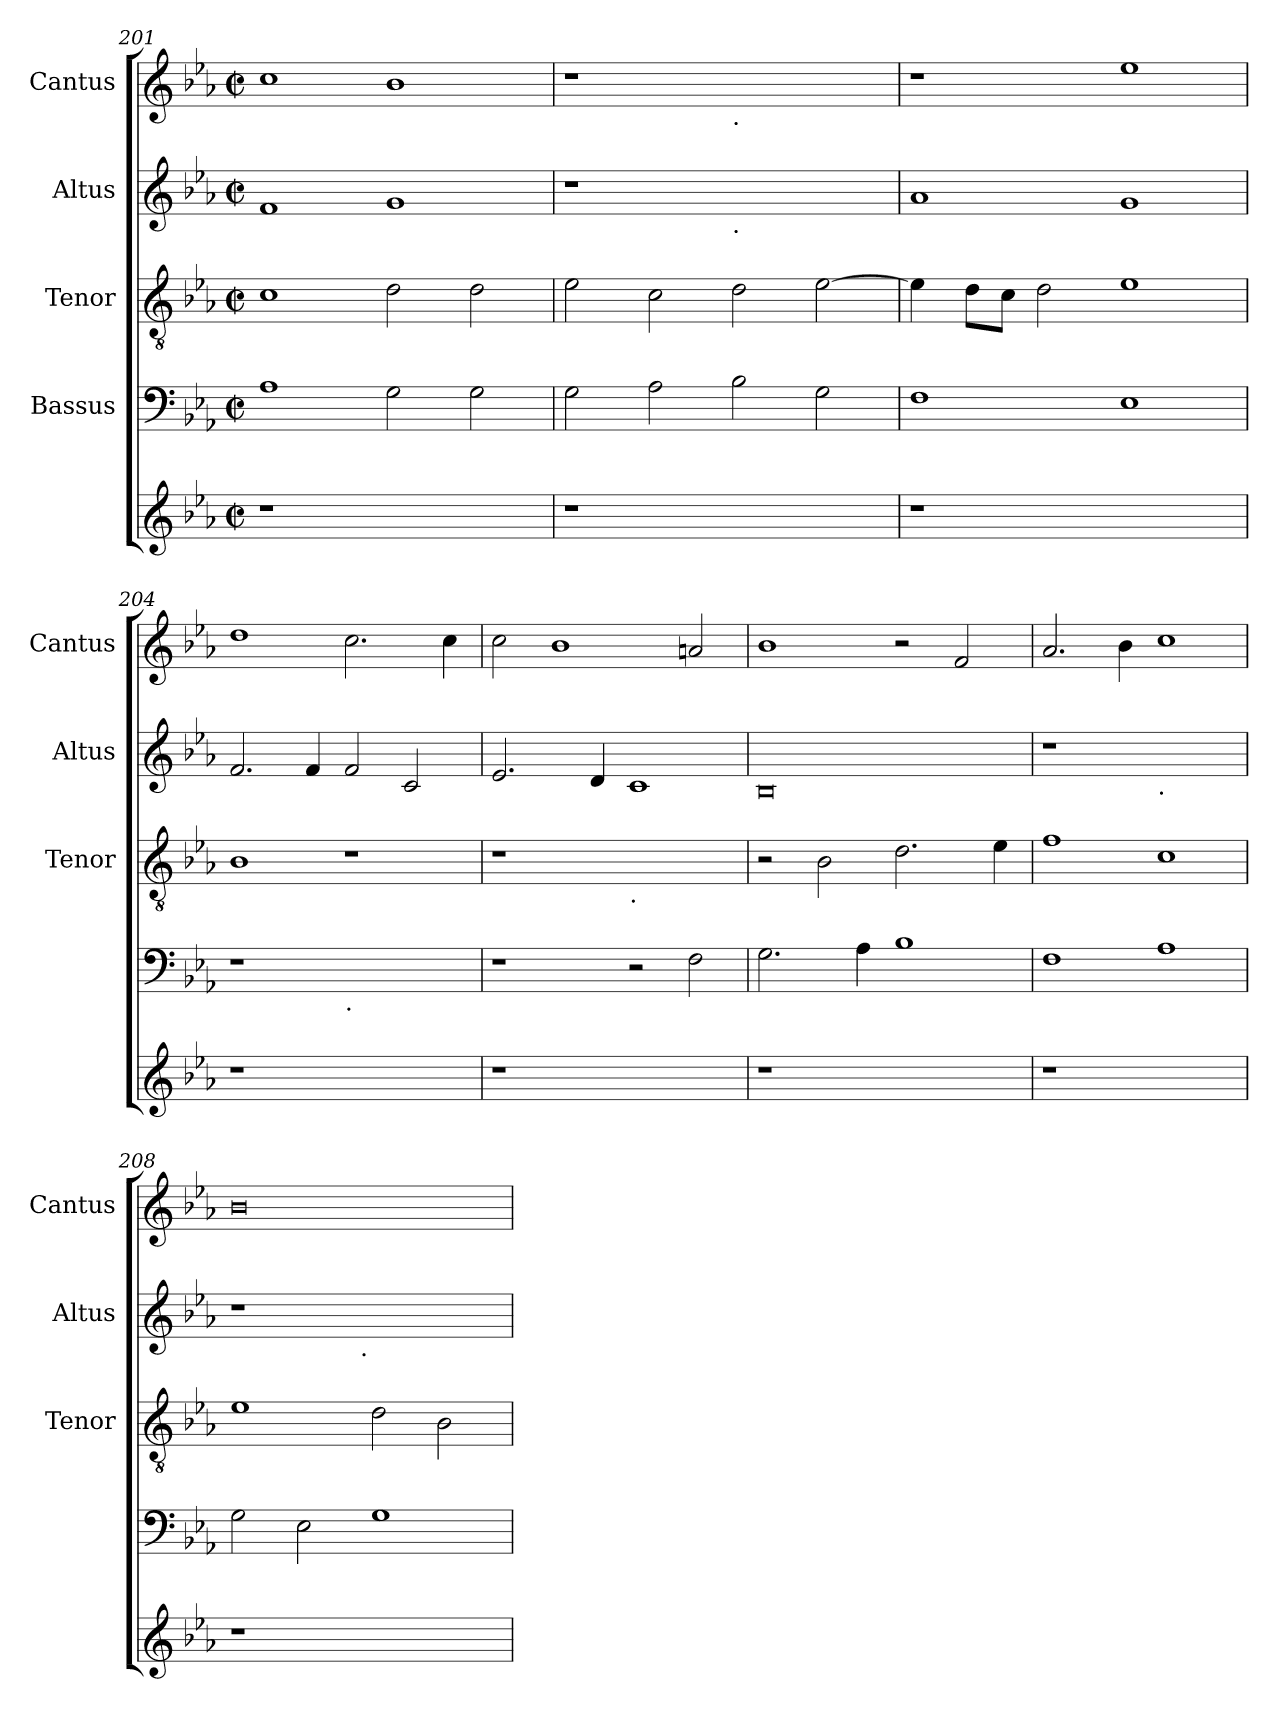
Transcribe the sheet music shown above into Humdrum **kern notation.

**kern	**kern	**kern	**kern	**kern
*part5	*part4	*part3	*part2	*part1
*staff5	*staff4	*staff3	*staff2	*staff1
*	*I"Bassus	*I"Tenor	*I"Altus	*I"Cantus
*	*	*I'Tenor	*I'Altus	*I'Cantus
*clefG2	*clefF4	*clefGv2	*clefG2	*clefG2
*k[b-e-a-]	*k[b-e-a-]	*k[b-e-a-]	*k[b-e-a-]	*k[b-e-a-]
*E-:	*E-:	*E-:	*E-:	*E-:
*M2/2	*M2/2	*M2/2	*M2/2	*M2/2
*met(c|)	*met(c|)	*met(c|)	*met(c|)	*met(c|)
=201	=201	=201	=201	=201
1r	1A-	1c	1f	1cc
1ryy	2G\	2d\	1g	1b-
.	2G\	2d\	.	.
=202	=202	=202	=202	=202
1r	2G\	2e-\	1r	1r
.	2A-\	2c\	.	.
!	!	!	!	!LO:TX:b:t=.
!	!	!	!LO:TX:b:t=.	!
1ryy	2B-\	2d\	1ryy	1ryy
.	2G\	[>2e-\	.	.
=203	=203	=203	=203	=203
1r	1F	4e-\]	1a-	1r
.	.	8d\L	.	.
.	.	8c\J	.	.
.	.	2d\	.	.
1ryy	1E-	1e-	1g	1ee-
!!LO:PB:g=z
=204	=204	=204	=204	=204
1r	1r	1B-	2.f/	1dd
.	.	.	4f/	.
!	!LO:TX:b:t=.	!	!	!
1ryy	1ryy	1r	2f/	2.cc\
.	.	.	2c/	.
.	.	.	.	4cc\
=205	=205	=205	=205	=205
1r	1r	1r	2.e-/	2cc\
.	.	.	.	1b-
.	.	.	4d/	.
!	!	!LO:TX:b:t=.	!	!
1ryy	2r	1ryy	1c	.
.	2F\	.	.	2an/
=206	=206	=206	=206	=206
1r	2.G\	2r	0B-	1b-
.	.	2B-\	.	.
.	4A-\	.	.	.
1ryy	1B-	2.d\	.	2r
.	.	.	.	2f/
.	.	4e-\	.	.
=207	=207	=207	=207	=207
1r	1F	1f	1r	2.a-/
.	.	.	.	4b-\
!	!	!	!LO:TX:b:t=.	!
1ryy	1A-	1c	1ryy	1cc
=208	=208	=208	=208	=208
*	*	*	*^	*
1r	2G\	1e-	1r	2ryy	0b-
.	2E-\	.	.	4...ryy	.
!	!	!	!	!LO:TX:b:t=.	!
.	.	.	.	1ryy	.
1ryy	1G	2d\	1ryy	.	.
.	.	2B-\	.	.	.
.	.	.	.	32ryy	.
*	*	*	*v	*v	*
=	=	=	=	=
*-	*-	*-	*-	*-
